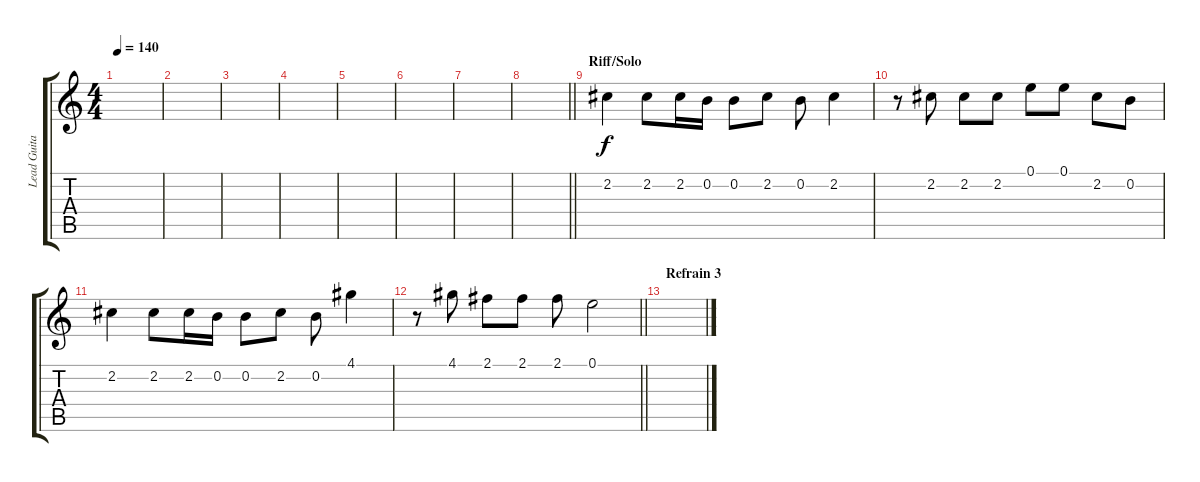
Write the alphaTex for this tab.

\track ("Lead Guitar" "Lead Guita") {instrument distortionguitar}
\staff {score tabs}
\tuning (E4 B3 G3 D3 A2 E2) {hide}
\ts (4 4)
\tempo 140
\clef g2
\ks c
|
|
|
|
|
|
|
\barLineRight lightlight
|
\section ("" "Riff/Solo")
2.2.4 2.2.8 2.2.16 0.2.16 0.2.8 2.2.8 0.2.8 2.2.4 |
r.8 2.2.8 2.2.8 2.2.8 0.1.8 0.1.8 2.2.8 0.2.8 |
2.2.4 2.2.8 2.2.16 0.2.16 0.2.8 2.2.8 0.2.8 4.1.4 |
\barLineRight lightlight
r.8 4.1.8 2.1.8 2.1.8 2.1.8 0.1.2 |
\section ("" "Refrain 3")
